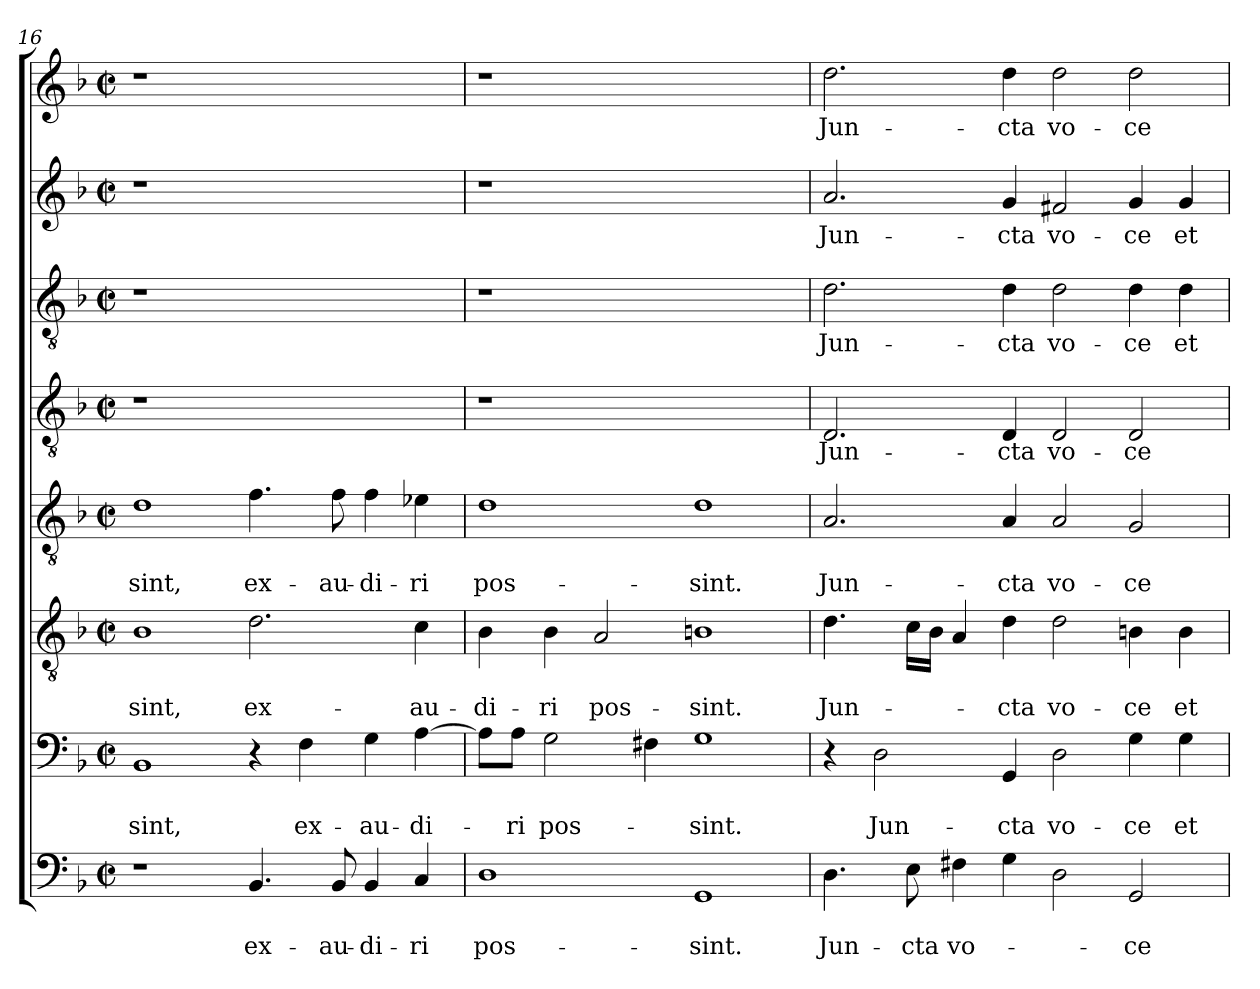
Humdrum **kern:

**kern	**text	**text	**kern	**text	**text	**kern	**text	**text	**kern	**text	**text	**kern	**text	**kern	**text	**kern	**text	**kern	**text
*part8	*part8	*part8	*part7	*part7	*part7	*part6	*part6	*part6	*part5	*part5	*part5	*part4	*part4	*part3	*part3	*part2	*part2	*part1	*part1
*staff8	*staff8	*staff8	*staff7	*staff7	*staff7	*staff6	*staff6	*staff6	*staff5	*staff5	*staff5	*staff4	*staff4	*staff3	*staff3	*staff2	*staff2	*staff1	*staff1
*clefF4	*	*	*clefF4	*	*	*clefGv2	*	*	*clefGv2	*	*	*clefGv2	*	*clefGv2	*	*clefG2	*	*clefG2	*
*k[b-]	*	*	*k[b-]	*	*	*k[b-]	*	*	*k[b-]	*	*	*k[b-]	*	*k[b-]	*	*k[b-]	*	*k[b-]	*
*F:	*	*	*F:	*	*	*F:	*	*	*F:	*	*	*F:	*	*F:	*	*F:	*	*F:	*
*M2/2	*	*	*M2/2	*	*	*M2/2	*	*	*M2/2	*	*	*M2/2	*	*M2/2	*	*M2/2	*	*M2/2	*
*met(c|)	*	*	*met(c|)	*	*	*met(c|)	*	*	*met(c|)	*	*	*met(c|)	*	*met(c|)	*	*met(c|)	*	*met(c|)	*
=16	=16	=16	=16	=16	=16	=16	=16	=16	=16	=16	=16	=16	=16	=16	=16	=16	=16	=16	=16
!	!	!	!	!	!LO:LY:b	!	!	!LO:LY:b	!	!	!LO:LY:b	!	!	!	!	!	!	!	!
1r	.	.	1BB-	.	-sint,	1B-	.	-sint,	1d	.	-sint,	1r	.	1r	.	1r	.	1r	.
!	!	!LO:LY:b	!	!	!	!	!	!LO:LY:b	!	!	!LO:LY:b	!	!	!	!	!	!	!	!
4.BB-/	.	ex-	4r	.	.	2.d\	.	ex-	4.f\	.	ex-	1ryy	.	1ryy	.	1ryy	.	1ryy	.
!	!	!	!	!	!LO:LY:b	!	!	!	!	!	!	!	!	!	!	!	!	!	!
.	.	.	4F\	.	ex-	.	.	.	.	.	.	.	.	.	.	.	.	.	.
!	!	!LO:LY:b	!	!	!	!	!	!	!	!	!LO:LY:b	!	!	!	!	!	!	!	!
8BB-/	.	-au-	.	.	.	.	.	.	8f\	.	-au-	.	.	.	.	.	.	.	.
!	!	!LO:LY:b	!	!	!LO:LY:b	!	!	!	!	!	!LO:LY:b	!	!	!	!	!	!	!	!
4BB-/	.	-di-	4G\	.	-au-	.	.	.	4f\	.	-di-	.	.	.	.	.	.	.	.
!	!	!LO:LY:b	!	!	!LO:LY:b	!	!	!LO:LY:b	!	!	!LO:LY:b	!	!	!	!	!	!	!	!
4C/	.	-ri	[4A\	.	-di-	4c\	.	-au-	4e-X\	.	-ri	.	.	.	.	.	.	.	.
=17	=17	=17	=17	=17	=17	=17	=17	=17	=17	=17	=17	=17	=17	=17	=17	=17	=17	=17	=17
!	!	!LO:LY:b	!	!	!	!	!	!LO:LY:b	!	!	!LO:LY:b	!	!	!	!	!	!	!	!
1D	.	pos-	8A\L]	.	.	4B-\	.	-di-	1d	.	pos-	1r	.	1r	.	1r	.	1r	.
!	!	!	!	!	!LO:LY:b	!	!	!	!	!	!	!	!	!	!	!	!	!	!
.	.	.	8A\J	.	-ri	.	.	.	.	.	.	.	.	.	.	.	.	.	.
!	!	!	!	!	!LO:LY:b	!	!	!LO:LY:b	!	!	!	!	!	!	!	!	!	!	!
.	.	.	2G\	.	pos-	4B-\	.	-ri	.	.	.	.	.	.	.	.	.	.	.
!	!	!	!	!	!	!	!	!LO:LY:b	!	!	!	!	!	!	!	!	!	!	!
.	.	.	.	.	.	2A/	.	pos-	.	.	.	.	.	.	.	.	.	.	.
.	.	.	4F#X\	.	.	.	.	.	.	.	.	.	.	.	.	.	.	.	.
!	!	!LO:LY:b	!	!	!LO:LY:b	!	!	!LO:LY:b	!	!	!LO:LY:b	!	!	!	!	!	!	!	!
1GG	.	-sint.	1G	.	-sint.	1Bn	.	-sint.	1d	.	-sint.	1ryy	.	1ryy	.	1ryy	.	1ryy	.
=18	=18	=18	=18	=18	=18	=18	=18	=18	=18	=18	=18	=18	=18	=18	=18	=18	=18	=18	=18
!	!	!LO:LY:b	!	!	!	!	!	!LO:LY:b	!	!	!LO:LY:b	!	!LO:LY:b	!	!LO:LY:b	!	!LO:LY:b	!	!LO:LY:b
4.D\	.	Jun-	4r	.	.	4.d\	.	Jun-	2.A/	.	Jun-	2.D/	Jun-	2.d\	Jun-	2.a/	Jun-	2.dd\	Jun-
!	!	!	!	!	!LO:LY:b	!	!	!	!	!	!	!	!	!	!	!	!	!	!
.	.	.	2D\	.	Jun-	.	.	.	.	.	.	.	.	.	.	.	.	.	.
!	!	!LO:LY:b	!	!	!	!	!	!	!	!	!	!	!	!	!	!	!	!	!
8E\	.	-cta	.	.	.	16c\LL	.	.	.	.	.	.	.	.	.	.	.	.	.
.	.	.	.	.	.	16B-\JJ	.	.	.	.	.	.	.	.	.	.	.	.	.
!	!	!LO:LY:b	!	!	!	!	!	!	!	!	!	!	!	!	!	!	!	!	!
4F#X\	.	vo-	.	.	.	4A/	.	.	.	.	.	.	.	.	.	.	.	.	.
!	!	!	!	!	!LO:LY:b	!	!	!LO:LY:b	!	!	!LO:LY:b	!	!LO:LY:b	!	!LO:LY:b	!	!LO:LY:b	!	!LO:LY:b
4G\	.	.	4GG/	.	-cta	4d\	.	-cta	4A/	.	-cta	4D/	-cta	4d\	-cta	4g/	-cta	4dd\	-cta
!	!	!	!	!	!LO:LY:b	!	!	!LO:LY:b	!	!	!LO:LY:b	!	!LO:LY:b	!	!LO:LY:b	!	!LO:LY:b	!	!LO:LY:b
2D\	.	.	2D\	.	vo-	2d\	.	vo-	2A/	.	vo-	2D/	vo-	2d\	vo-	2f#X/	vo-	2dd\	vo-
!	!	!LO:LY:b	!	!	!LO:LY:b	!	!	!LO:LY:b	!	!	!LO:LY:b	!	!LO:LY:b	!	!LO:LY:b	!	!LO:LY:b	!	!LO:LY:b
2GG/	.	-ce	4G\	.	-ce	4Bn\	.	-ce	2G/	.	-ce	2D/	-ce	4d\	-ce	4g/	-ce	2dd\	-ce
!	!	!	!	!	!LO:LY:b	!	!	!LO:LY:b	!	!	!	!	!	!	!LO:LY:b	!	!LO:LY:b	!	!
.	.	.	4G\	.	et	4B\	.	et	.	.	.	.	.	4d\	et	4g/	et	.	.
=	=	=	=	=	=	=	=	=	=	=	=	=	=	=	=	=	=	=	=
*-	*-	*-	*-	*-	*-	*-	*-	*-	*-	*-	*-	*-	*-	*-	*-	*-	*-	*-	*-
